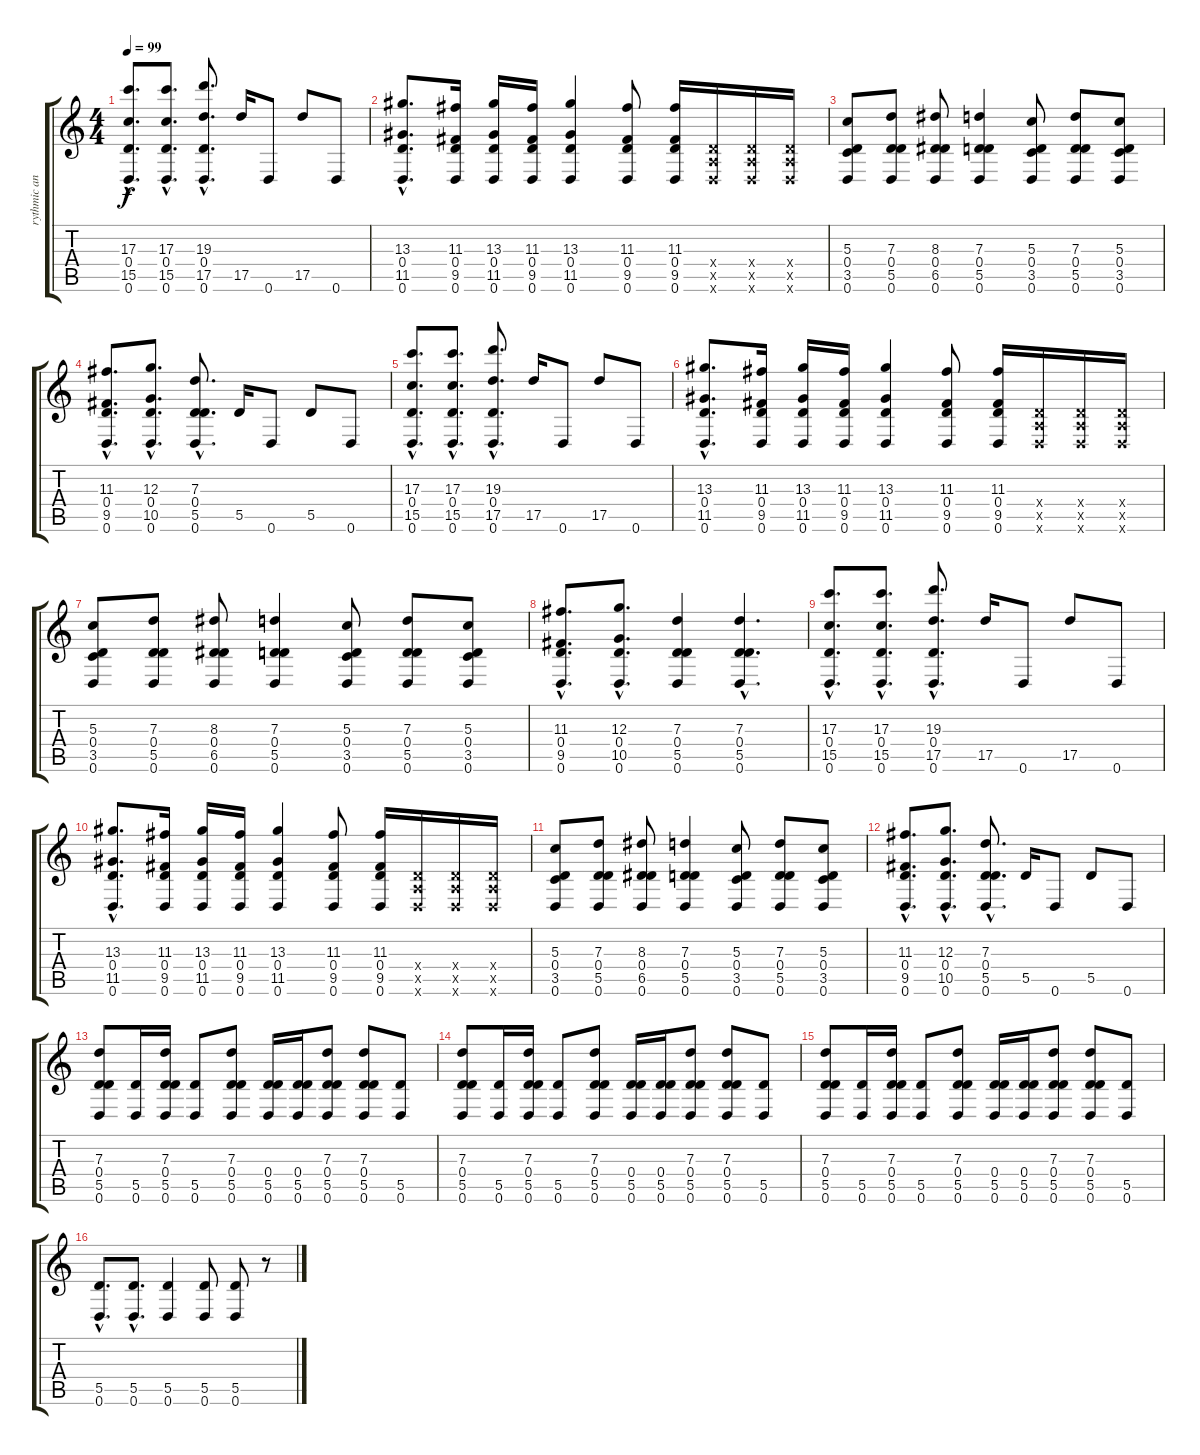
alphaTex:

\track ("rythmic and echo left" "rythmic an") {instrument electricguitarmuted}
\staff {score tabs}
\tuning (E4 B3 G3 D3 A2 D2) {hide}
\ts (4 4)
\tempo 99
\clef g2
\ks c
(17.3{hac} 0.4{hac} 15.5{hac} 0.6{hac}).8{d dy f volume 13 balance 0 instrument electricguitarmuted} (17.3{hac} 0.4{hac} 15.5{hac} 0.6{hac}).8{d} (19.3{hac} 0.4{hac} 17.5{hac} 0.6{hac}).8{d} 17.5.16 0.6.8 17.5.8 0.6.8 |
(13.3{hac} 0.4{hac} 11.5{hac} 0.6{hac}).8{d} (11.3 0.4 9.5 0.6).16 (13.3 0.4 11.5 0.6).16 (11.3 0.4 9.5 0.6).16 (13.3 0.4 11.5 0.6).4 (11.3 0.4 9.5 0.6).8 (11.3 0.4 9.5 0.6).16 (0.4{x} 0.5{x} 0.6{x}).16 (0.4{x} 0.5{x} 0.6{x}).16 (0.4{x} 0.5{x} 0.6{x}).16 |
(5.3 0.4 3.5 0.6).8 (7.3 0.4 5.5 0.6).8 (8.3 0.4 6.5 0.6).8 (7.3 0.4 5.5 0.6).4 (5.3 0.4 3.5 0.6).8 (7.3 0.4 5.5 0.6).8 (5.3 0.4 3.5 0.6).8 |
(11.3{hac} 0.4{hac} 9.5{hac} 0.6{hac}).8{d} (12.3{hac} 0.4{hac} 10.5{hac} 0.6{hac}).8{d} (7.3{hac} 0.4{hac} 5.5{hac} 0.6{hac}).8{d} 5.5.16 0.6.8 5.5.8 0.6.8 |
(17.3{hac} 0.4{hac} 15.5{hac} 0.6{hac}).8{d} (17.3{hac} 0.4{hac} 15.5{hac} 0.6{hac}).8{d} (19.3{hac} 0.4{hac} 17.5{hac} 0.6{hac}).8{d} 17.5.16 0.6.8 17.5.8 0.6.8 |
(13.3{hac} 0.4{hac} 11.5{hac} 0.6{hac}).8{d} (11.3 0.4 9.5 0.6).16 (13.3 0.4 11.5 0.6).16 (11.3 0.4 9.5 0.6).16 (13.3 0.4 11.5 0.6).4 (11.3 0.4 9.5 0.6).8 (11.3 0.4 9.5 0.6).16 (0.4{x} 0.5{x} 0.6{x}).16 (0.4{x} 0.5{x} 0.6{x}).16 (0.4{x} 0.5{x} 0.6{x}).16 |
(5.3 0.4 3.5 0.6).8 (7.3 0.4 5.5 0.6).8 (8.3 0.4 6.5 0.6).8 (7.3 0.4 5.5 0.6).4 (5.3 0.4 3.5 0.6).8 (7.3 0.4 5.5 0.6).8 (5.3 0.4 3.5 0.6).8 |
(11.3{hac} 0.4{hac} 9.5{hac} 0.6{hac}).8{d} (12.3{hac} 0.4{hac} 10.5{hac} 0.6{hac}).8{d} (7.3 0.4 5.5 0.6).4 (7.3{hac} 0.4{hac} 5.5{hac} 0.6{hac}).4{d} |
(17.3{hac} 0.4{hac} 15.5{hac} 0.6{hac}).8{d volume 13 balance 0 instrument electricguitarmuted} (17.3{hac} 0.4{hac} 15.5{hac} 0.6{hac}).8{d} (19.3{hac} 0.4{hac} 17.5{hac} 0.6{hac}).8{d} 17.5.16 0.6.8 17.5.8 0.6.8 |
(13.3{hac} 0.4{hac} 11.5{hac} 0.6{hac}).8{d} (11.3 0.4 9.5 0.6).16 (13.3 0.4 11.5 0.6).16 (11.3 0.4 9.5 0.6).16 (13.3 0.4 11.5 0.6).4 (11.3 0.4 9.5 0.6).8 (11.3 0.4 9.5 0.6).16 (0.4{x} 0.5{x} 0.6{x}).16 (0.4{x} 0.5{x} 0.6{x}).16 (0.4{x} 0.5{x} 0.6{x}).16 |
(5.3 0.4 3.5 0.6).8 (7.3 0.4 5.5 0.6).8 (8.3 0.4 6.5 0.6).8 (7.3 0.4 5.5 0.6).4 (5.3 0.4 3.5 0.6).8 (7.3 0.4 5.5 0.6).8 (5.3 0.4 3.5 0.6).8 |
(11.3{hac} 0.4{hac} 9.5{hac} 0.6{hac}).8{d} (12.3{hac} 0.4{hac} 10.5{hac} 0.6{hac}).8{d} (7.3{hac} 0.4{hac} 5.5{hac} 0.6{hac}).8{d} 5.5.16 0.6.8 5.5.8 0.6.8 |
(7.3 0.4 5.5 0.6).8{volume 9} (5.5 0.6).16 (7.3 0.4 5.5 0.6).16 (5.5 0.6).8 (7.3 0.4 5.5 0.6).8 (0.4 5.5 0.6).16 (0.4 5.5 0.6).16 (7.3 0.4 5.5 0.6).8 (7.3 0.4 5.5 0.6).8 (5.5 0.6).8 |
(7.3 0.4 5.5 0.6).8 (5.5 0.6).16 (7.3 0.4 5.5 0.6).16 (5.5 0.6).8 (7.3 0.4 5.5 0.6).8 (0.4 5.5 0.6).16 (0.4 5.5 0.6).16 (7.3 0.4 5.5 0.6).8 (7.3 0.4 5.5 0.6).8 (5.5 0.6).8 |
(7.3 0.4 5.5 0.6).8 (5.5 0.6).16 (7.3 0.4 5.5 0.6).16 (5.5 0.6).8 (7.3 0.4 5.5 0.6).8 (0.4 5.5 0.6).16 (0.4 5.5 0.6).16 (7.3 0.4 5.5 0.6).8 (7.3 0.4 5.5 0.6).8 (5.5 0.6).8 |
(5.5{hac} 0.6{hac}).8{d} (5.5{hac} 0.6{hac}).8{d} (5.5 0.6).4 (5.5 0.6).8 (5.5 0.6).8 r.8
